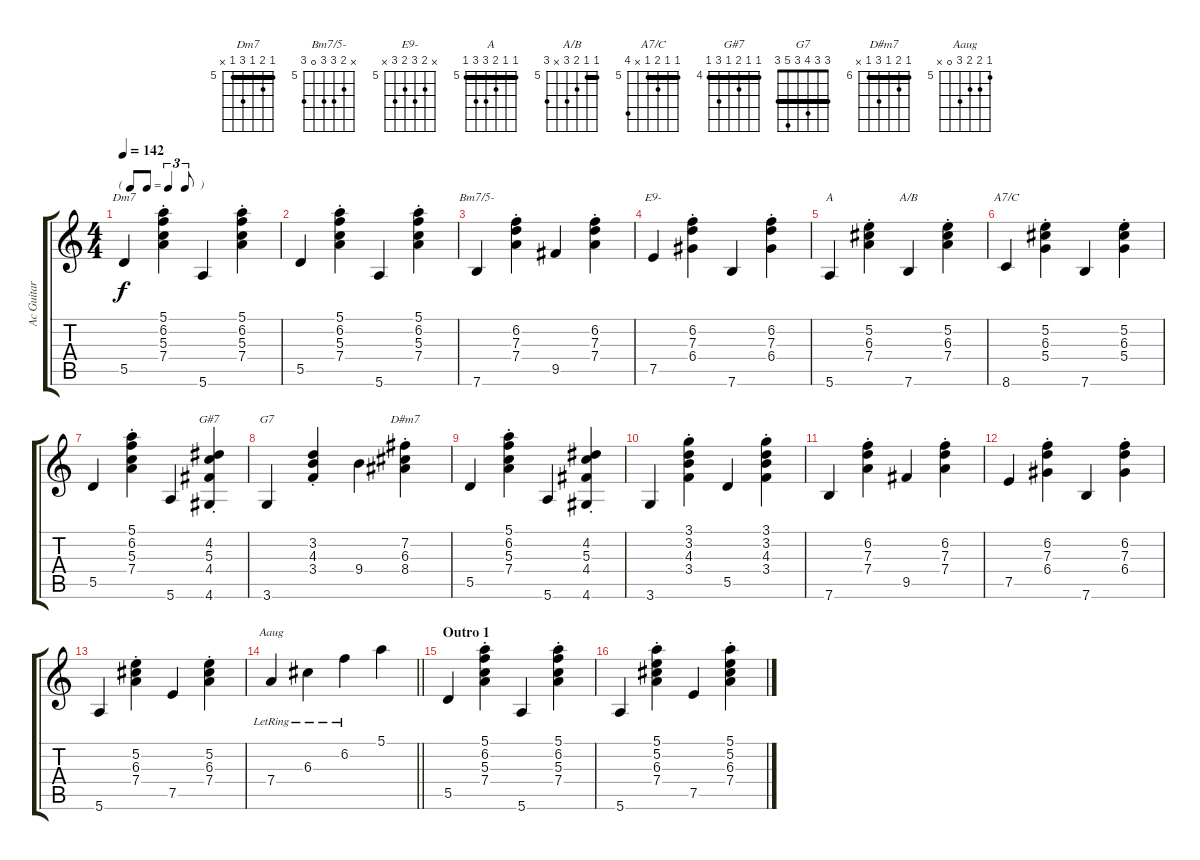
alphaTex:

\track ("Ac Guitar" "Ac Guitar") {instrument acousticguitarsteel}
\staff {score tabs}
\tuning (E4 B3 G3 D3 A2 E2) {hide}
\chord ("Dm7" 5 6 5 7 5 x) {firstfret 5 barre 5}
\chord ("Bm7/5-" x 6 7 7 0 7) {firstfret 5}
\chord ("E9-" x 6 7 6 7 x) {firstfret 5}
\chord ("A" 5 5 6 7 7 5) {firstfret 5 barre 5}
\chord ("A/B" 5 5 6 7 x 7) {firstfret 5 barre 5}
\chord ("A7/C" 5 5 6 5 x 8) {firstfret 5 barre 5}
\chord ("G#7" 4 4 5 4 6 4) {firstfret 4 barre 4}
\chord ("G7" 3 3 4 3 5 3) {barre 3}
\chord ("D#m7" 6 7 6 8 6 x) {firstfret 6 barre 6}
\chord ("Aaug" 5 6 6 7 0 x) {firstfret 5}
\ts (4 4)
\tf triplet8th
\tempo 142
\clef g2
\ks c
5.5.4{ch "Dm7" dy f} (5.1{st} 6.2{st} 5.3{st} 7.4{st}).4 5.6.4 (5.1{st} 6.2{st} 5.3{st} 7.4{st}).4 |
5.5.4 (5.1{st} 6.2{st} 5.3{st} 7.4{st}).4 5.6.4 (5.1{st} 6.2{st} 5.3{st} 7.4{st}).4 |
7.6.4{ch "Bm7/5-"} (6.2{st} 7.3{st} 7.4{st}).4 9.5.4 (6.2{st} 7.3{st} 7.4{st}).4 |
7.5.4{ch "E9-"} (6.2{st} 7.3{st} 6.4{st}).4 7.6.4 (6.2{st} 7.3 6.4{st}).4 |
5.6.4{ch "A"} (5.2 6.3{st} 7.4{st}).4 7.6.4{ch "A/B"} (5.2 6.3{st} 7.4{st}).4 |
8.6.4{ch "A7/C"} (5.2 6.3{st} 5.4{st}).4 7.6.4 (5.2 6.3{st} 5.4{st}).4 |
5.5.4 (5.1{st} 6.2{st} 5.3{st} 7.4{st}).4 5.6.4 (4.2{st} 5.3{st} 4.4{st} 4.6).4{ch "G#7"} |
3.6.4{ch "G7"} (3.2{st} 4.3{st} 3.4{st}).4 9.4.4 (7.2{st} 6.3{st} 8.4{st}).4{ch "D#m7"} |
5.5.4 (5.1{st} 6.2{st} 5.3{st} 7.4{st}).4 5.6.4 (4.2{st} 5.3{st} 4.4{st} 4.6).4 |
3.6.4 (3.1{st} 3.2{st} 4.3{st} 3.4{st}).4 5.5.4 (3.1{st} 3.2{st} 4.3{st} 3.4{st}).4 |
7.6.4 (6.2{st} 7.3{st} 7.4{st}).4 9.5.4 (6.2{st} 7.3{st} 7.4{st}).4 |
7.5.4 (6.2{st} 7.3{st} 6.4{st}).4 7.6.4 (6.2{st} 7.3 6.4{st}).4 |
5.6.4 (5.2 6.3{st} 7.4{st}).4 7.5.4 (5.2{st} 6.3{st} 7.4).4 |
\barLineRight lightlight
7.4{lr}.4{ch "Aaug"} 6.3{lr}.4 6.2{lr}.4 5.1.4 |
\section ("" "Outro 1")
5.5.4 (5.1{st} 6.2{st} 5.3{st} 7.4{st}).4 5.6.4 (5.1{st} 6.2{st} 5.3{st} 7.4{st}).4 |
5.6.4 (5.1{st} 5.2{st} 6.3{st} 7.4{st}).4 7.5.4 (5.1{st} 5.2{st} 6.3{st} 7.4{st}).4
